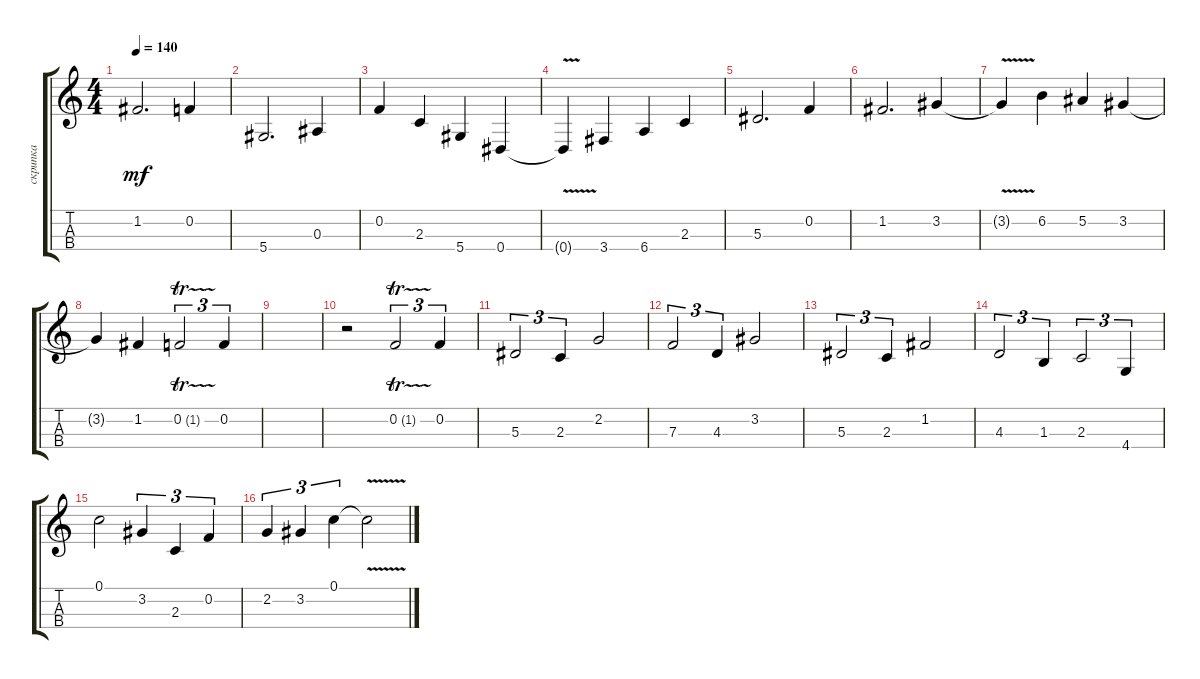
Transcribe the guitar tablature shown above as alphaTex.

\track ("скрипка" "скрипка") {instrument violin}
\staff {score tabs}
\tuning (C5 F4 Bb3 Eb3) {hide}
\ts (4 4)
\tempo 140
\clef g2
\ks c
1.2.2{d dy mf} 0.2.4 |
5.4.2{d} 0.3.4 |
0.2.4 2.3.4 5.4.4 0.4.4 |
0.4{v t}.4 3.4.4 6.4.4 2.3.4 |
5.3.2{d} 0.2.4 |
1.2.2{d} 3.2.4 |
3.2{v t}.4 6.2.4 5.2.4 3.2.4 |
3.2{t}.4 1.2.4 0.2{tr (1 16)}.2{tu (3 2)} 0.2.4{tu (3 2)} |
|
r.2 0.2{tr (1 16)}.2{tu (3 2)} 0.2.4{tu (3 2)} |
5.3.2{tu (3 2)} 2.3.4{tu (3 2)} 2.2.2 |
7.3.2{tu (3 2)} 4.3.4{tu (3 2)} 3.2.2 |
5.3.2{tu (3 2)} 2.3.4{tu (3 2)} 1.2.2 |
4.3.2{tu (3 2)} 1.3.4{tu (3 2)} 2.3.2{tu (3 2)} 4.4.4{tu (3 2)} |
0.1.2 3.2.4{tu (3 2)} 2.3.4{tu (3 2)} 0.2.4{tu (3 2)} |
2.2.4{tu (3 2)} 3.2.4{tu (3 2)} 0.1.4{tu (3 2)} 0.1{v t}.2
